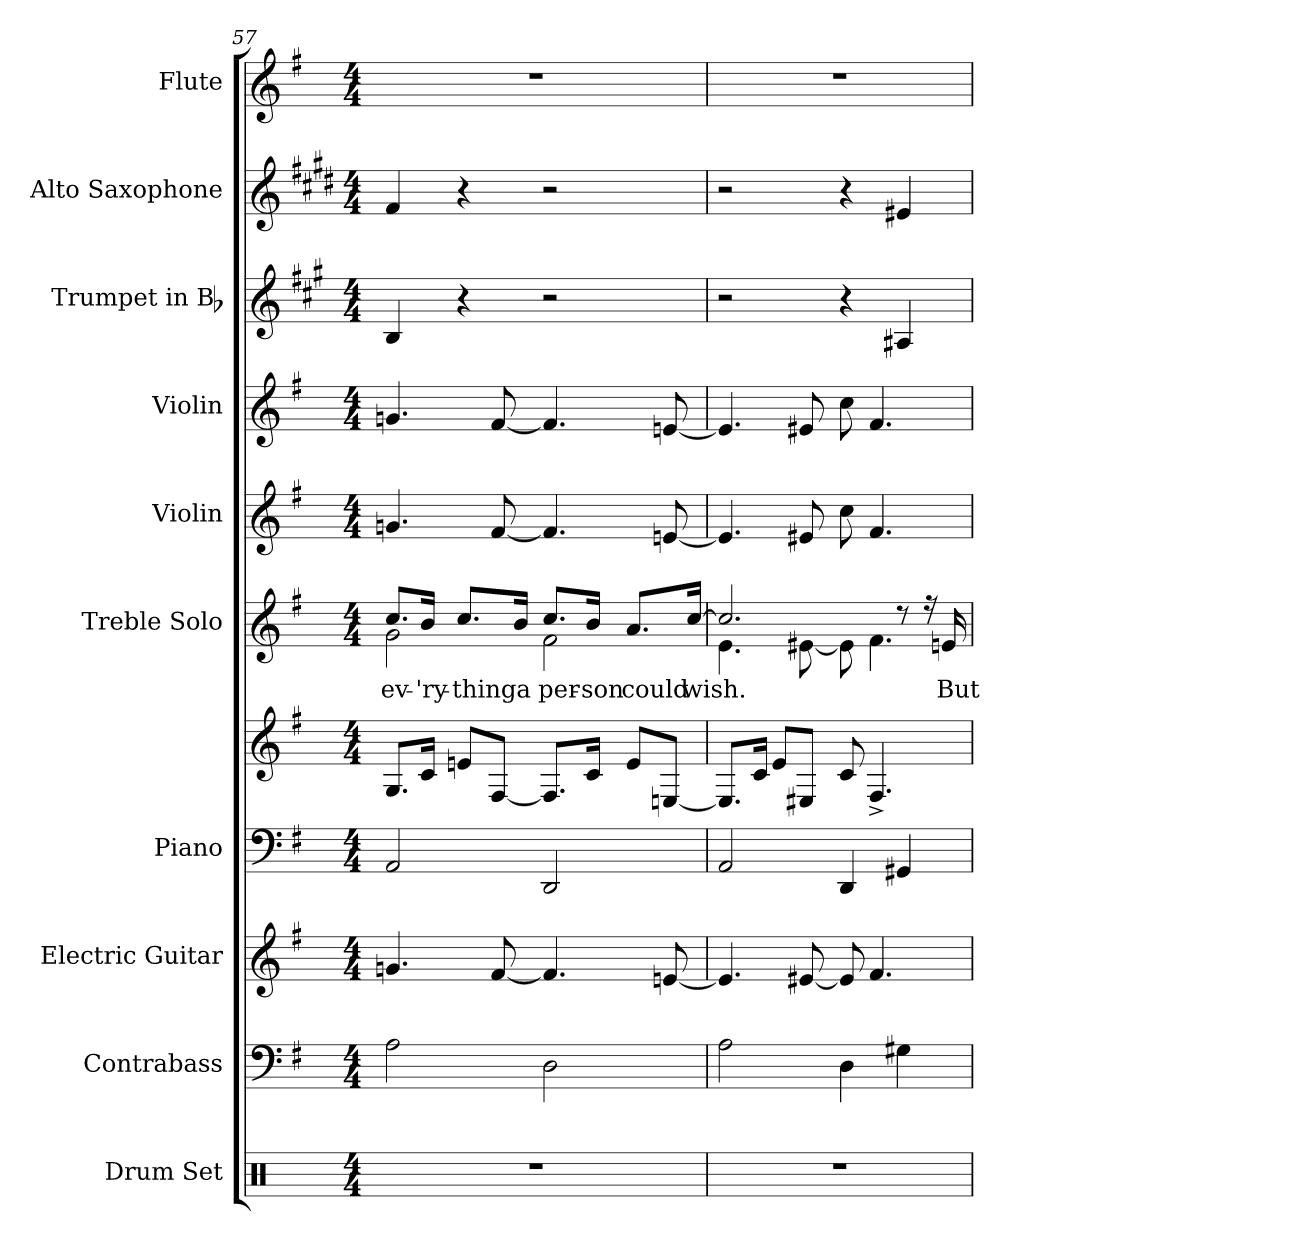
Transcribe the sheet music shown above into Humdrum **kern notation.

**kern	**kern	**kern	**kern	**kern	**kern	**text	**kern	**kern	**kern	**kern	**kern
*part10	*part9	*part8	*part7	*part7	*part6	*part6	*part5	*part4	*part3	*part2	*part1
*staff11	*staff10	*staff9	*staff8	*staff7	*staff6	*staff6	*staff5	*staff4	*staff3	*staff2	*staff1
*I"Drum Set	*I"Contrabass	*I"Electric Guitar	*I"Piano	*	*I"Treble Solo	*	*I"Violin	*I"Violin	*I"Trumpet in Bb	*I"Alto Saxophone	*I"Flute
*I'Dr.	*I'Cb.	*I'E. Gtr.	*I'Pno.	*	*I'Tr. Solo	*	*I'Vln.	*I'Vln.	*I'Tpt.	*I'Alto Sax.	*I'Fl.
!!LO:PB:g=z
*clefX	*clefF4	*clefG2	*clefF4	*clefG2	*clefG2	*	*clefG2	*clefG2	*clefG2	*clefG2	*clefG2
*	*ITrd7c12	*ITrd7c12	*	*	*	*	*	*	*ITrd1c2	*ITrd5c9	*
*k[]	*k[f#]	*k[f#]	*k[f#]	*k[f#]	*k[f#]	*	*k[f#]	*k[f#]	*k[f#]	*k[f#]	*k[f#]
*C:	*G:	*G:	*G:	*G:	*G:	*	*G:	*G:	*G:	*G:	*G:
*M4/4	*M4/4	*M4/4	*M4/4	*M4/4	*M4/4	*	*M4/4	*M4/4	*M4/4	*M4/4	*M4/4
=57	=57	=57	=57	=57	=57	=57	=57	=57	=57	=57	=57
!	!	!	!	!	!	!LO:LY:b:color=#000000	!	!	!	!	!
*	*	*	*	*	*^	*	*	*	*	*	*
1r	2AAi\	4.Gni/	2AAi/	8.Gi/L	8.cci/L	2gi\	ev-	4.gni/	4.gni/	4Ai/	4Ai/	1r
!	!	!	!	!	!	!	!LO:LY:b:color=#000000	!	!	!	!	!
.	.	.	.	16ci/Jk	16bi/Jk	.	-'ry-	.	.	.	.	.
!	!	!	!	!	!	!	!LO:LY:b:color=#000000	!	!	!	!	!
.	.	.	.	8eni/L	8.cci/L	.	-thing	.	.	4r	4r	.
.	.	[<8F#i/	.	[<8F#i/J	.	.	.	[<8f#i/	[<8f#i/	.	.	.
!	!	!	!	!	!	!	!LO:LY:b:color=#000000	!	!	!	!	!
.	.	.	.	.	16bi/Jk	.	a	.	.	.	.	.
!	!	!	!	!	!	!	!LO:LY:b:color=#000000	!	!	!	!	!
.	2DDi\	4.F#i/]	2DDi/	8.F#i/L]	8.cci/L	2f#i\	per-	4.f#i/]	4.f#i/]	2r	2r	.
!	!	!	!	!	!	!	!LO:LY:b:color=#000000	!	!	!	!	!
.	.	.	.	16ci/Jk	16bi/Jk	.	-son	.	.	.	.	.
!	!	!	!	!	!	!	!LO:LY:b:color=#000000	!	!	!	!	!
.	.	.	.	8ei/L	8.ai/L	.	could	.	.	.	.	.
.	.	[<8Eni/	.	[<8Eni/J	.	.	.	[<8eni/	[<8eni/	.	.	.
!	!	!	!	!	!	!	!LO:LY:b:color=#000000	!	!	!	!	!
.	.	.	.	.	[>16cci/Jk	.	wish.	.	.	.	.	.
=58	=58	=58	=58	=58	=58	=58	=58	=58	=58	=58	=58	=58
1r	2AAi\	4.Ei/]	2AAi/	8.Ei/L]	2.cci/]	4.ei\	.	4.ei/]	4.ei/]	2r	2r	1r
.	.	.	.	16ci/Jk	.	.	.	.	.	.	.	.
.	.	.	.	8ei/L	.	.	.	.	.	.	.	.
.	.	[<8E#Xi/	.	8E#Xi/J	.	[<8e#Xi\	.	8e#Xi/	8e#Xi/	.	.	.
.	4DDi\	8E#i/]	4DDi/	8ci/	.	8e#i\]	.	8cci\	8cci\	4r	4r	.
.	.	4.F#i/	.	4.F#^i/	.	4.f#i\	.	4.f#i/	4.f#i/	.	.	.
.	4GG#Xi\	.	4GG#Xi/	.	8r	.	.	.	.	4G#Xi/	4G#Xi/	.
.	.	.	.	.	16r	.	.	.	.	.	.	.
!	!	!	!	!	!	!	!LO:LY:b:color=#000000	!	!	!	!	!
.	.	.	.	.	16eni/	.	But	.	.	.	.	.
*	*	*	*	*	*v	*v	*	*	*	*	*	*
=	=	=	=	=	=	=	=	=	=	=	=
*-	*-	*-	*-	*-	*-	*-	*-	*-	*-	*-	*-
